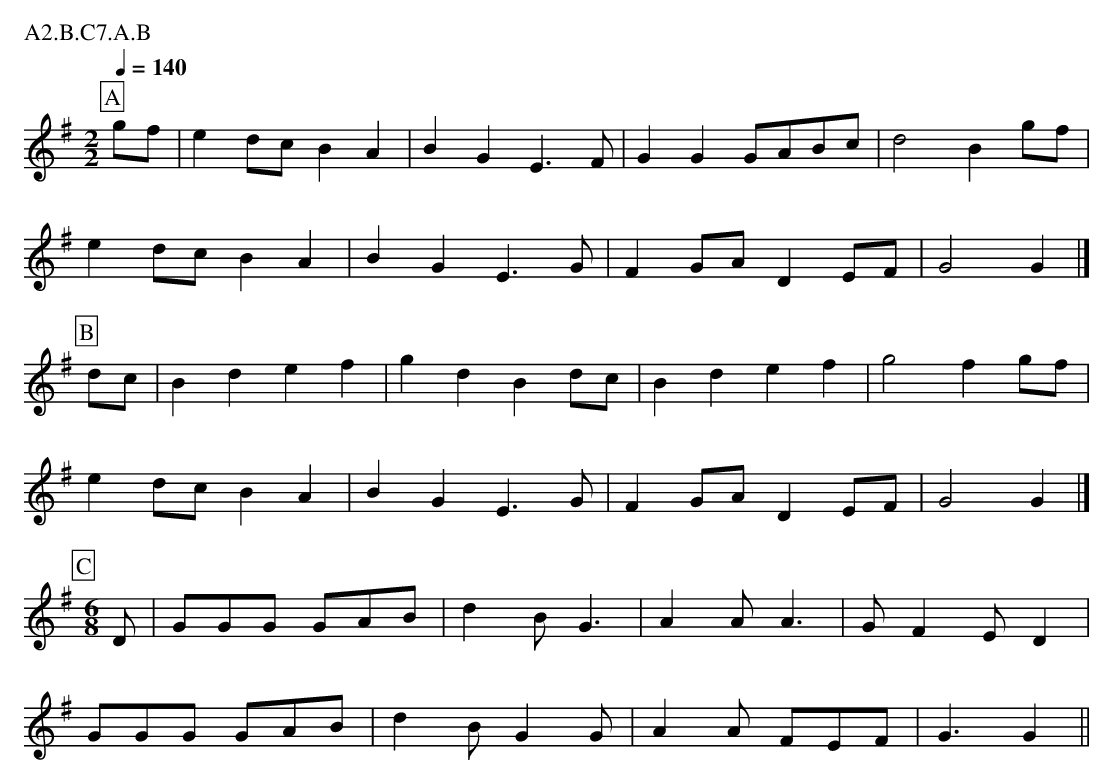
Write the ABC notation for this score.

X:1
T:Nuts in May Lichfield
M:2/2
L:1/8
P:A2.B.C7.A.B
K:G
Q:1/4=140
P:A
gf|e2dc B2A2|B2G2 E3F |G2G2 GABc|d4  B2gf|
e2dc B2A2|B2G2 E3G |F2GA D2EF|G4  G2 |]
P:B
dc|B2d2 e2f2|g2d2 B2dc|B2d2 e2f2|g4  f2gf|
e2dc B2A2|B2G2 E3G |F2GA D2EF|G4  G2 |]
P:C
M:6/8
D|GGG  GAB |d2B  G3  |A2A  A3  |GF2 ED2 |
GGG  GAB |d2B  G2G |A2A  FEF |G3  G2 ||
